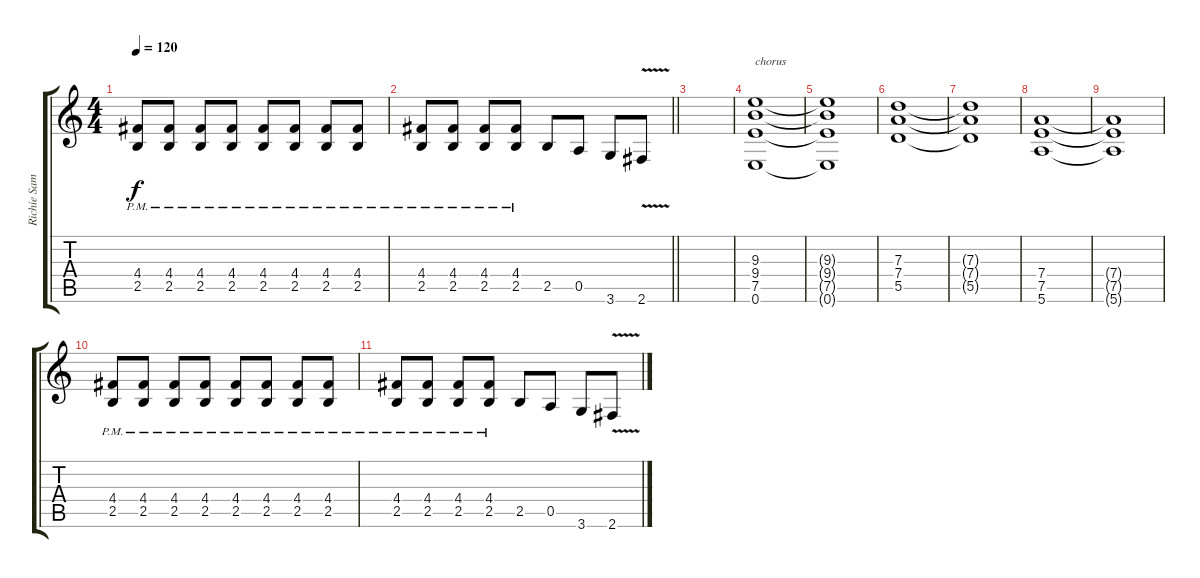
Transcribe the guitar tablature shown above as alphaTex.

\track ("Richie Sambora (Rhythm Guitar)" "Richie Sam") {instrument overdrivenguitar}
\staff {score tabs}
\tuning (E4 B3 G3 D3 A2 E2) {hide}
\ts (4 4)
\tempo 120
\clef g2
\ks c
(4.4{pm} 2.5{pm}).8{dy f} (4.4{pm} 2.5{pm}).8 (4.4{pm} 2.5{pm}).8 (4.4{pm} 2.5{pm}).8 (4.4{pm} 2.5{pm}).8 (4.4{pm} 2.5{pm}).8 (4.4{pm} 2.5{pm}).8 (4.4{pm} 2.5{pm}).8 |
\barLineRight lightlight
(4.4{pm} 2.5{pm}).8 (4.4{pm} 2.5{pm}).8 (4.4{pm} 2.5{pm}).8 (4.4{pm} 2.5{pm}).8 2.5.8 0.5.8 3.6.8 2.6{v}.8 |
|
(9.3 9.4 7.5 0.6).1{txt "chorus"} |
(9.3{t} 9.4{t} 7.5{t} 0.6{t}).1 |
(7.3 7.4 5.5).1 |
(7.3{t} 7.4{t} 5.5{t}).1 |
(7.4 7.5 5.6).1 |
(7.4{t} 7.5{t} 5.6{t}).1 |
(4.4{pm} 2.5{pm}).8 (4.4{pm} 2.5{pm}).8 (4.4{pm} 2.5{pm}).8 (4.4{pm} 2.5{pm}).8 (4.4{pm} 2.5{pm}).8 (4.4{pm} 2.5{pm}).8 (4.4{pm} 2.5{pm}).8 (4.4{pm} 2.5{pm}).8 |
(4.4{pm} 2.5{pm}).8 (4.4{pm} 2.5{pm}).8 (4.4{pm} 2.5{pm}).8 (4.4{pm} 2.5{pm}).8 2.5.8 0.5.8 3.6.8 2.6{v}.8
